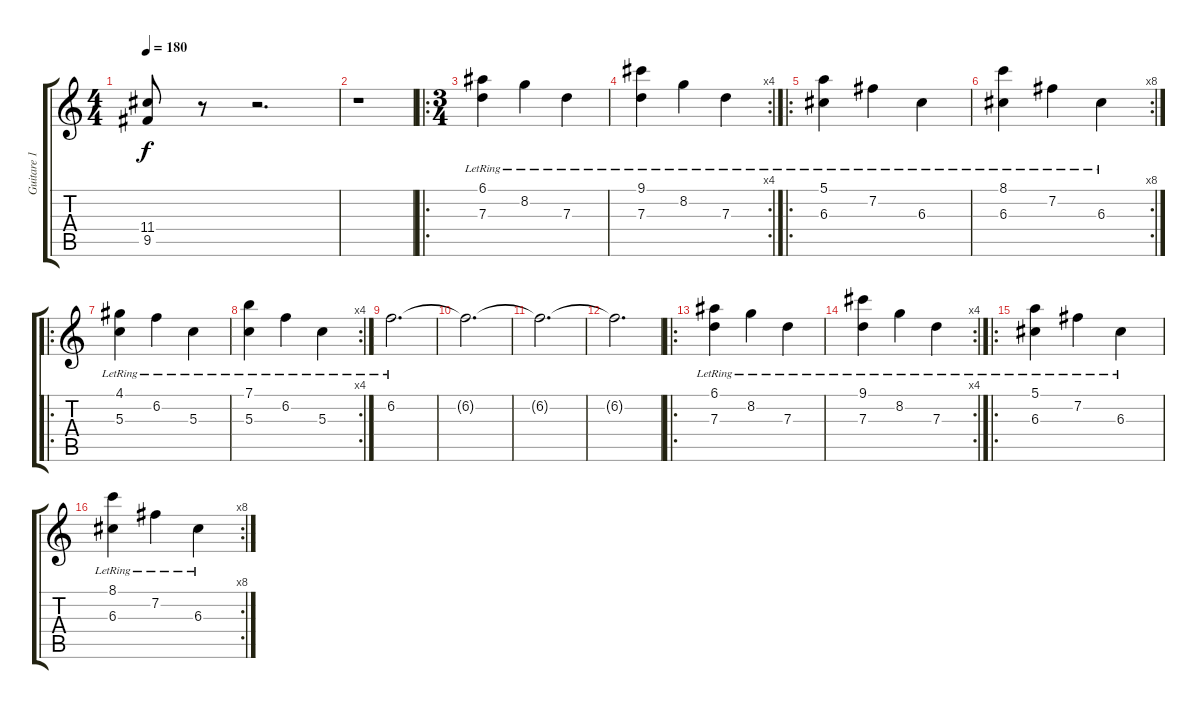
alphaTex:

\track ("Guitare 1" "Guitare 1") {instrument overdrivenguitar}
\staff {score tabs}
\tuning (E4 B3 G3 D3 A2 E2) {hide}
\ts (4 4)
\tempo 180
\clef g2
\ks c
(11.4 9.5).8{dy f} r.8 r.2{d} |
r.1 |
\ro
\ts (3 4)
(6.1{lr} 7.3{lr}).4{instrument acousticguitarnylon} 8.2{lr}.4 7.3{lr}.4 |
\rc 4
(9.1{lr} 7.3{lr}).4 8.2{lr}.4 7.3{lr}.4 |
\ro
(5.1{lr} 6.3{lr}).4 7.2{lr}.4 6.3{lr}.4 |
\rc 8
(8.1{lr} 6.3{lr}).4 7.2{lr}.4 6.3{lr}.4 |
\ro
(4.1{lr} 5.3{lr}).4 6.2{lr}.4 5.3{lr}.4 |
\rc 4
(7.1{lr} 5.3{lr}).4 6.2{lr}.4 5.3{lr}.4 |
6.2{lr}.2{d} |
6.2{t}.2{d} |
6.2{t}.2{d} |
6.2{t}.2{d} |
\ro
(6.1{lr} 7.3{lr}).4{instrument acousticguitarnylon} 8.2{lr}.4 7.3{lr}.4 |
\rc 4
(9.1{lr} 7.3{lr}).4 8.2{lr}.4 7.3{lr}.4 |
\ro
(5.1{lr} 6.3{lr}).4 7.2{lr}.4 6.3{lr}.4 |
\rc 8
(8.1{lr} 6.3{lr}).4 7.2{lr}.4 6.3{lr}.4
